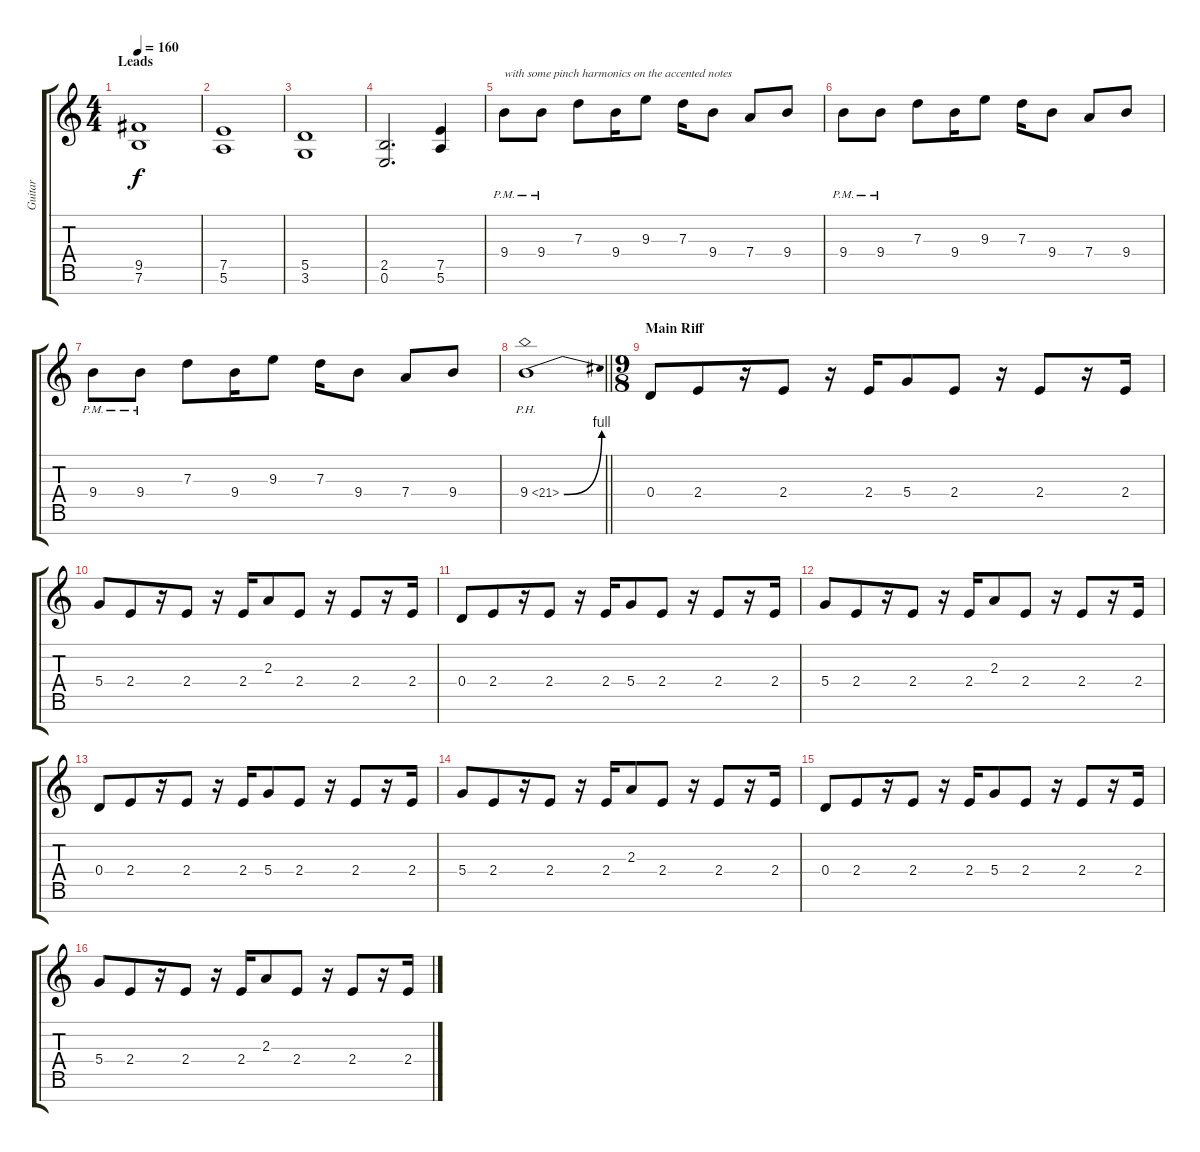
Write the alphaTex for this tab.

\track ("Guitar" "Guitar") {instrument distortionguitar}
\staff {score tabs}
\tuning (E4 B3 G3 D3 A2 E2 B1) {hide}
\ts (4 4)
\section ("" "Leads")
\tempo 160
\clef g2
\ks c
(9.5 7.6).1{dy f} |
(7.5 5.6).1 |
(5.5 3.6).1 |
(2.5 0.6).2{d} (7.5 5.6).4 |
9.4{pm}.8{txt "with some pinch harmonics on the accented notes"} 9.4{pm}.8 7.3.8 9.4.16 9.3.8 7.3.16 9.4.8 7.4.8 9.4.8 |
9.4{pm}.8 9.4{pm}.8 7.3.8 9.4.16 9.3.8 7.3.16 9.4.8 7.4.8 9.4.8 |
9.4{pm}.8 9.4{pm}.8 7.3.8 9.4.16 9.3.8 7.3.16 9.4.8 7.4.8 9.4.8 |
\barLineRight lightlight
9.4{be (bend 0 0 60 4) ph 12}.1 |
\ts (9 8)
\section ("" "Main Riff")
0.4.8 2.4.8 r.16 2.4.8 r.16 2.4.16 5.4.8 2.4.8 r.16 2.4.8 r.16 2.4.16 |
5.4.8 2.4.8 r.16 2.4.8 r.16 2.4.16 2.3.8 2.4.8 r.16 2.4.8 r.16 2.4.16 |
0.4.8 2.4.8 r.16 2.4.8 r.16 2.4.16 5.4.8 2.4.8 r.16 2.4.8 r.16 2.4.16 |
5.4.8 2.4.8 r.16 2.4.8 r.16 2.4.16 2.3.8 2.4.8 r.16 2.4.8 r.16 2.4.16 |
0.4.8 2.4.8 r.16 2.4.8 r.16 2.4.16 5.4.8 2.4.8 r.16 2.4.8 r.16 2.4.16 |
5.4.8 2.4.8 r.16 2.4.8 r.16 2.4.16 2.3.8 2.4.8 r.16 2.4.8 r.16 2.4.16 |
0.4.8 2.4.8 r.16 2.4.8 r.16 2.4.16 5.4.8 2.4.8 r.16 2.4.8 r.16 2.4.16 |
5.4.8 2.4.8 r.16 2.4.8 r.16 2.4.16 2.3.8 2.4.8 r.16 2.4.8 r.16 2.4.16
